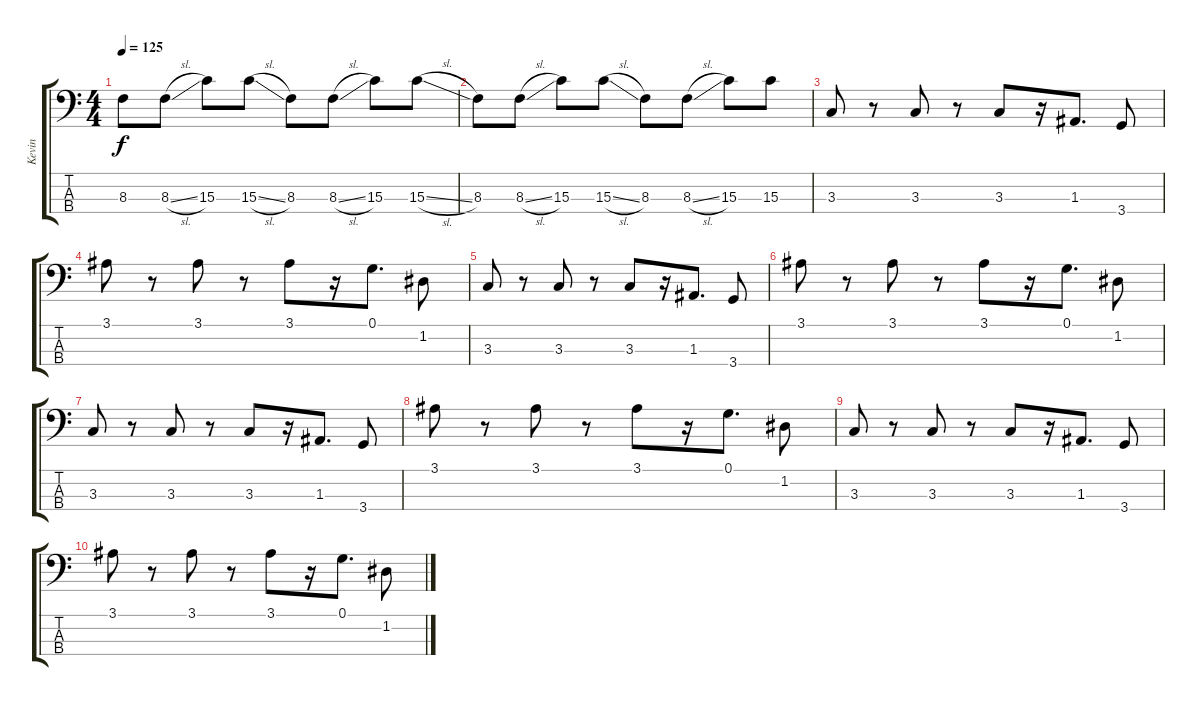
\track ("Kevin" "Kevin") {instrument electricbassfinger}
\staff {score tabs}
\tuning (G2 D2 A1 E1) {hide}
\ts (4 4)
\tempo 125
\clef f4
\ks c
8.3.8{dy f} 8.3{sl}.8 15.3.8 15.3{sl}.8 8.3.8 8.3{sl}.8 15.3.8 15.3{sl}.8 |
8.3.8 8.3{sl}.8 15.3.8 15.3{sl}.8 8.3.8 8.3{sl}.8 15.3.8 15.3.8 |
3.3.8 r.8 3.3.8 r.8 3.3.8 r.16 1.3.8{d} 3.4.8 |
3.1.8 r.8 3.1.8 r.8 3.1.8 r.16 0.1.8{d} 1.2.8 |
3.3.8 r.8 3.3.8 r.8 3.3.8 r.16 1.3.8{d} 3.4.8 |
3.1.8 r.8 3.1.8 r.8 3.1.8 r.16 0.1.8{d} 1.2.8 |
3.3.8 r.8 3.3.8 r.8 3.3.8 r.16 1.3.8{d} 3.4.8 |
3.1.8 r.8 3.1.8 r.8 3.1.8 r.16 0.1.8{d} 1.2.8 |
3.3.8 r.8 3.3.8 r.8 3.3.8 r.16 1.3.8{d} 3.4.8 |
3.1.8 r.8 3.1.8 r.8 3.1.8 r.16 0.1.8{d} 1.2.8
